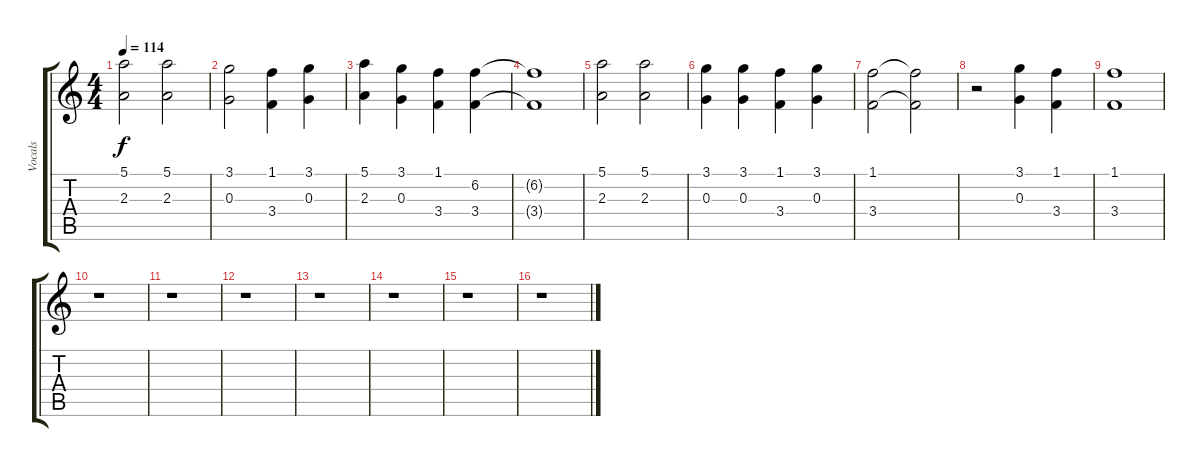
\track ("Vocals" "Vocals") {instrument flute}
\staff {score tabs}
\tuning (E5 B4 G4 D4 A3 E3) {hide}
\ts (4 4)
\tempo 114
\clef g2
\ks c
(5.1 2.3).2{dy f} (5.1 2.3).2 |
(3.1 0.3).2 (1.1 3.4).4 (3.1 0.3).4 |
(5.1 2.3).4 (3.1 0.3).4 (1.1 3.4).4 (6.2 3.4).4 |
(6.2{t} 3.4{t}).1 |
(5.1 2.3).2 (5.1 2.3).2 |
(3.1 0.3).4 (3.1 0.3).4 (1.1 3.4).4 (3.1 0.3).4 |
(1.1 3.4).2 (1.1{t} 3.4{t}).2 |
r.2 (3.1 0.3).4 (1.1 3.4).4 |
(1.1 3.4).1 |
r.1 |
r.1 |
r.1 |
r.1 |
r.1 |
r.1 |
r.1
